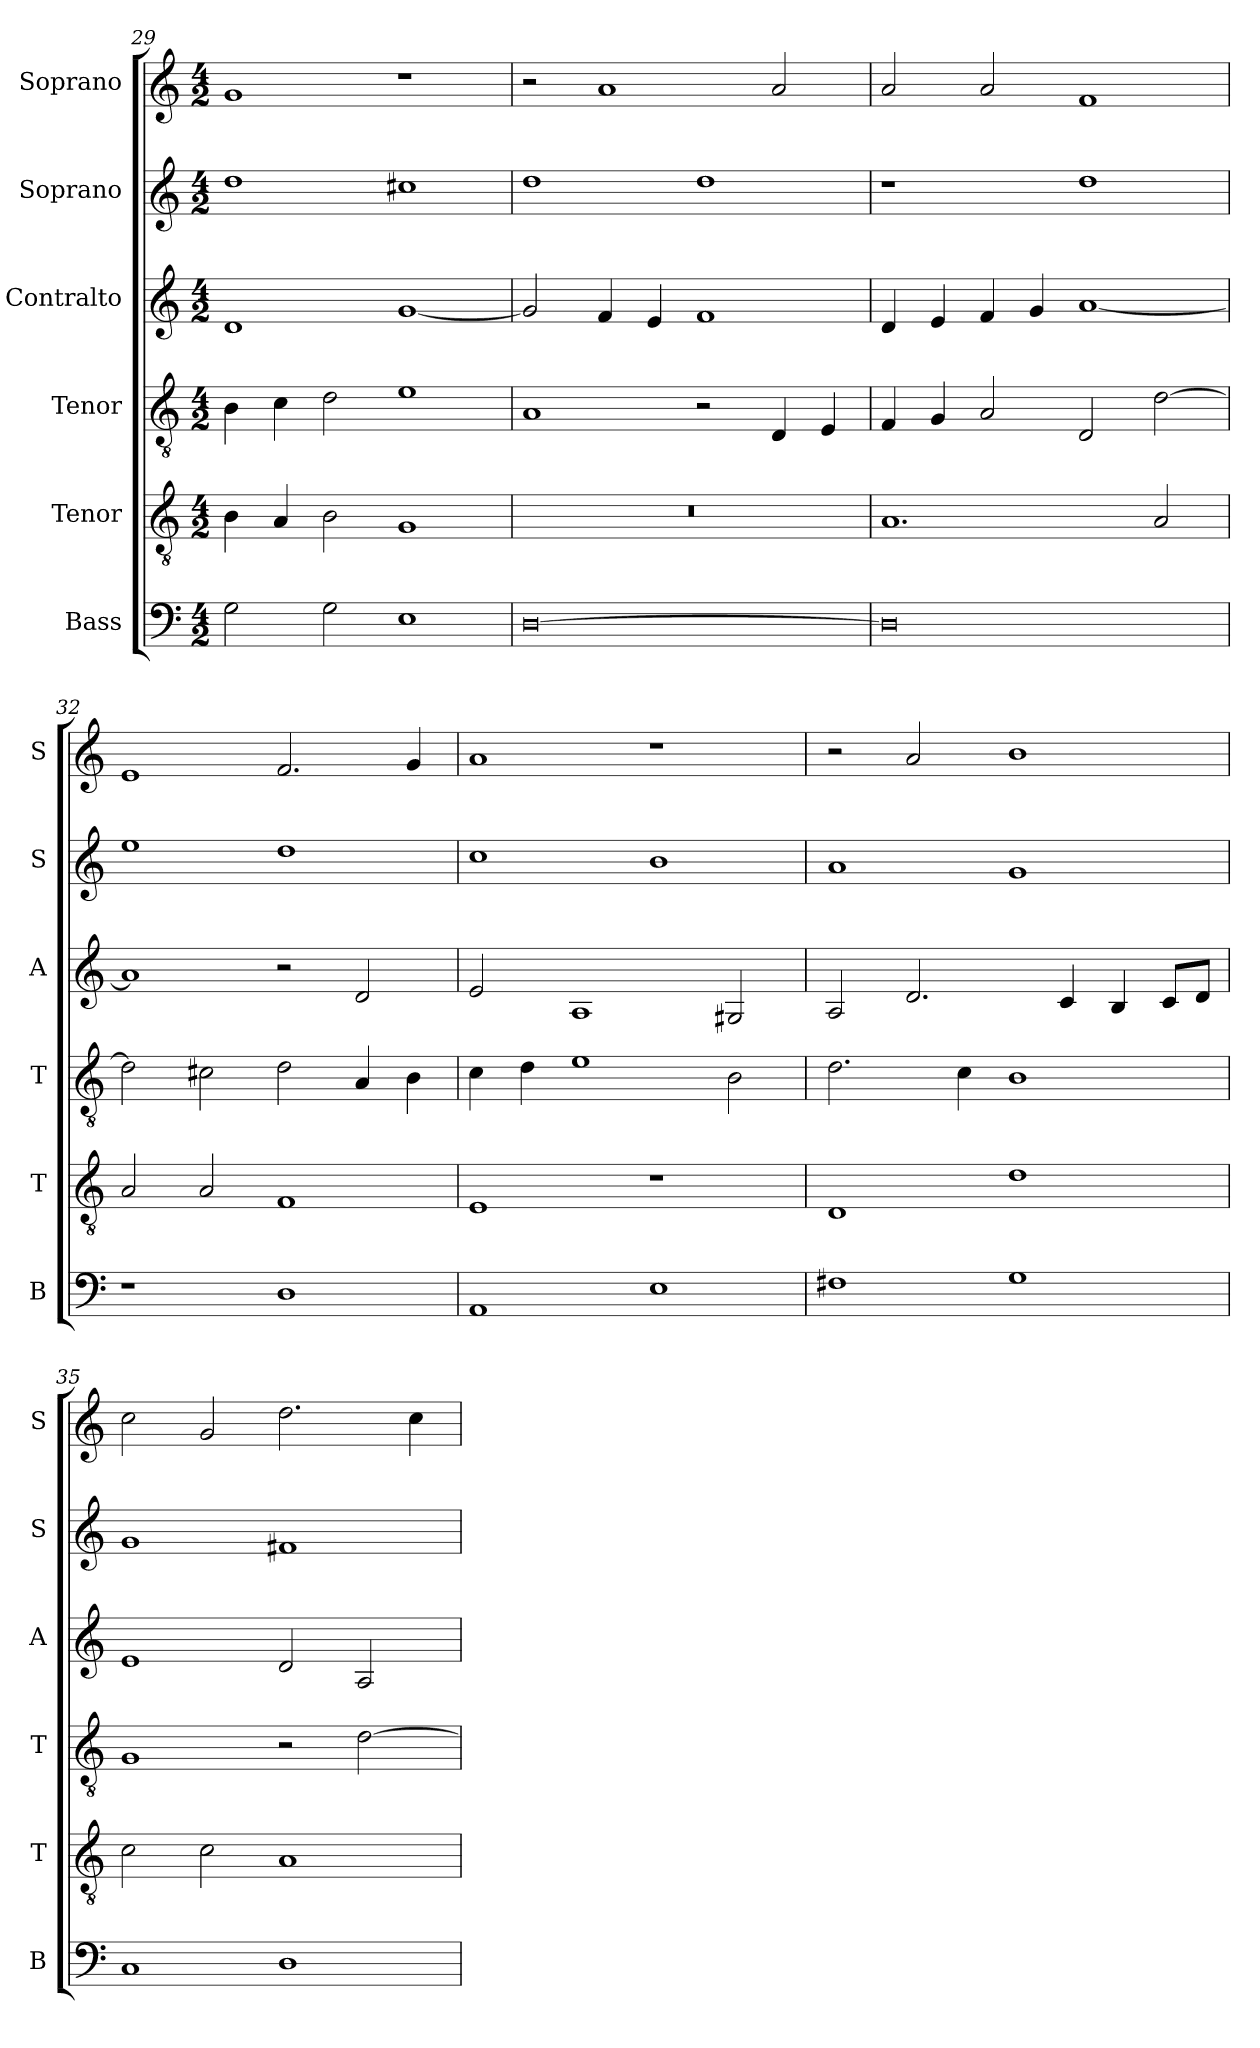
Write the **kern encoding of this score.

**kern	**kern	**kern	**kern	**kern	**kern
*part6	*part5	*part4	*part3	*part2	*part1
*staff6	*staff5	*staff4	*staff3	*staff2	*staff1
*I"Bass	*I"Tenor	*I"Tenor	*I"Contralto	*I"Soprano	*I"Soprano
*I'B	*I'T	*I'T	*I'A	*I'S	*I'S
*clefF4	*clefGv2	*clefGv2	*clefG2	*clefG2	*clefG2
*k[]	*k[]	*k[]	*k[]	*k[]	*k[]
*G:mix	*G:mix	*G:mix	*G:mix	*G:mix	*G:mix
*M4/2	*M4/2	*M4/2	*M4/2	*M4/2	*M4/2
=29	=29	=29	=29	=29	=29
2G	4B	4B	1d	1dd	1g
.	4A	4c	.	.	.
2G	2B	2d	.	.	.
1E	1G	1e	[1g	1cc#X	1r
=30	=30	=30	=30	=30	=30
[0D	0r	1A	2g]	1dd	2r
.	.	.	4f	.	1a
.	.	.	4e	.	.
.	.	2r	1f	1dd	.
.	.	4D	.	.	2a
.	.	4E	.	.	.
=31	=31	=31	=31	=31	=31
0D]	1.A	4F	4d	1r	2a
.	.	4G	4e	.	.
.	.	2A	4f	.	2a
.	.	.	4g	.	.
.	.	2D	[1a	1dd	1f
.	2A	[2d	.	.	.
=32	=32	=32	=32	=32	=32
1r	2A	2d]	1a]	1ee	1e
.	2A	2c#X	.	.	.
1D	1F	2d	2r	1dd	2.f
.	.	4A	2d	.	.
.	.	4B	.	.	4g
=33	=33	=33	=33	=33	=33
1AA	1E	4c	2e	1cc	1a
.	.	4d	.	.	.
.	.	1e	1A	.	.
1E	1r	.	.	1b	1r
.	.	2B	2G#X	.	.
=34	=34	=34	=34	=34	=34
1F#X	1D	2.d	2A	1a	2r
.	.	.	2.d	.	2a
.	.	4c	.	.	.
1G	1d	1B	.	1g	1b
.	.	.	4c	.	.
.	.	.	4B	.	.
.	.	.	8c/L	.	.
.	.	.	8d/J	.	.
=35	=35	=35	=35	=35	=35
1C	2c	1G	1e	1g	2cc
.	2c	.	.	.	2g
1D	1A	2r	2d	1f#X	2.dd
.	.	[2d	2A	.	.
.	.	.	.	.	4cc
=	=	=	=	=	=
*-	*-	*-	*-	*-	*-
